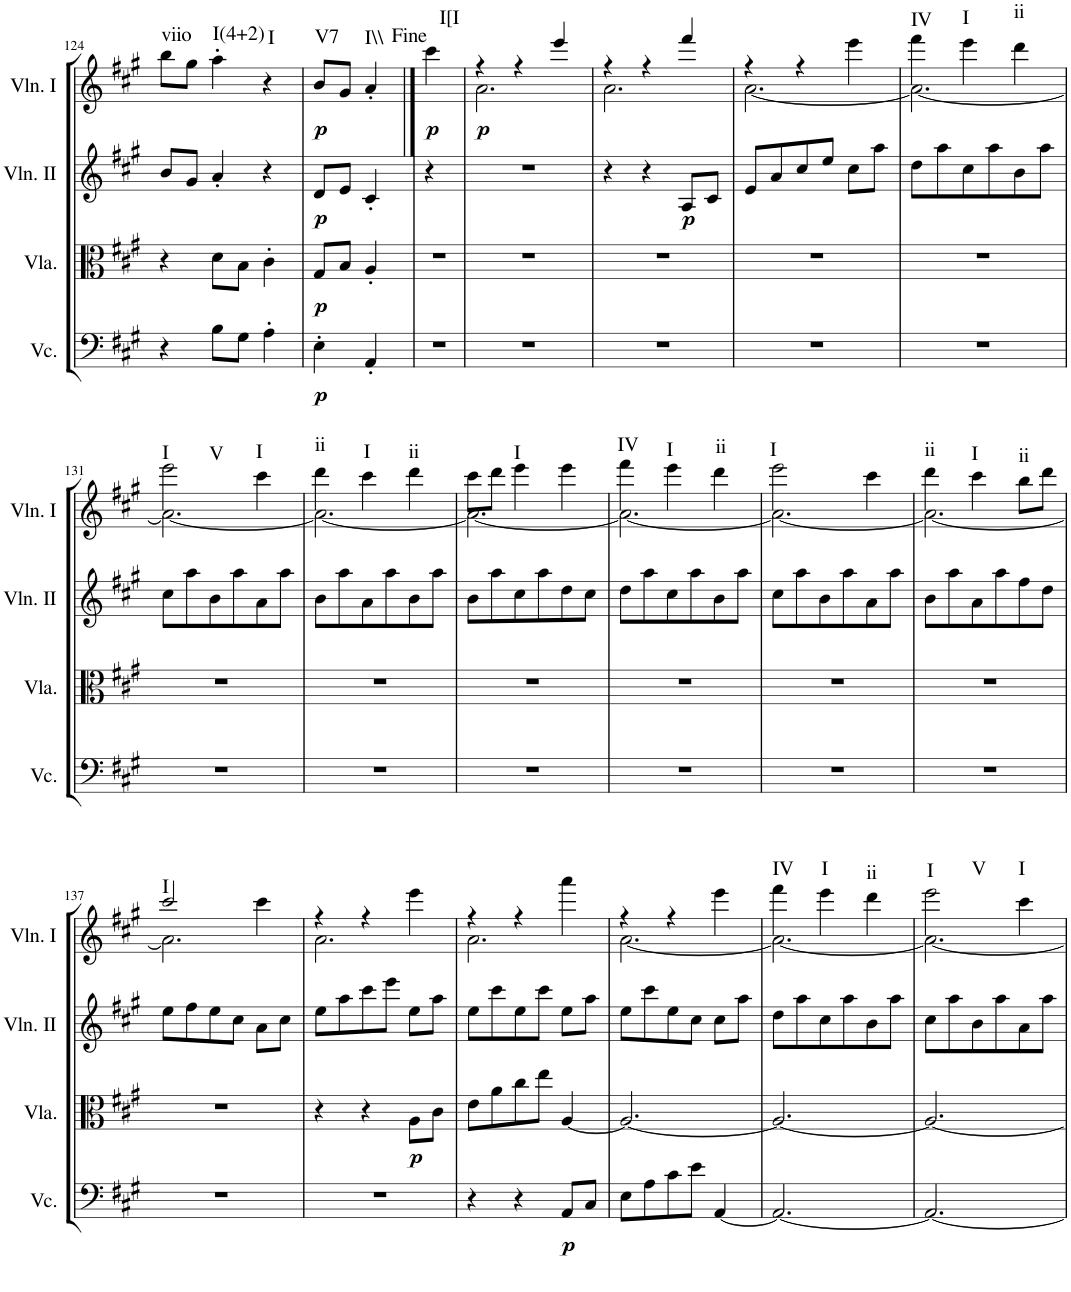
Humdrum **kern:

**kern	**dynam	**kern	**dynam	**kern	**dynam	**kern	**dynam	**harte
*part4	*part4	*part3	*part3	*part2	*part2	*part1	*part1	*part1
*staff4	*staff4	*staff3	*staff3	*staff2	*staff2	*staff1	*staff1	*
*I"Violoncello	*	*I"Viola	*	*I"Violin II	*	*I"Violin I	*	*
*I'Vc.	*	*I'Vla.	*	*I'Vln. II	*	*I'Vln. I	*	*
!!LO:PB:g=z
*clefF4	*	*clefC3	*	*clefG2	*	*clefG2	*	*
*k[f#c#g#]	*	*k[f#c#g#]	*	*k[f#c#g#]	*	*k[f#c#g#]	*	*
*M3/4	*	*M3/4	*	*M3/4	*	*M3/4	*	*
=124	=124	=124	=124	=124	=124	=124	=124	=124
!	!	!	!	!	!	!	!	!LO:H:kt=viio
4r	.	4r	.	8b/L	.	8bb\L	.	N
.	.	.	.	8g#/J	.	8gg#\J	.	.
!	!	!	!	!	!	!	!	!LO:H:kt=I(4+2)
8B\L	.	8d\L	.	4a'/	.	4aa'\	.	N
8G#\J	.	8B\J	.	.	.	.	.	.
!	!	!	!	!	!	!	!	!LO:H:kt=I
4A'\	.	4c#'\	.	4r	.	4r	.	N
=125	=125	=125	=125	=125	=125	=125	=125	=125
!	!LO:DY:b	!	!LO:DY:b	!	!LO:DY:b	!	!LO:DY:b	!LO:H:kt=V7
4E'\	p	8G#/L	p	8d/L	p	8b/L	p	N
.	.	8B/J	.	8e/J	.	8g#/J	.	.
!	!	!	!	!	!	!	!	!LO:H:kt=I\\
4AA'/	.	4A'/	.	4c#'/	.	4a'/	.	N
==126	==126	==126	==126	==126	==126	==126	==126	==126
!	!	!	!	!	!	!	!LO:DY:b	!LO:H:kt=I[I
2.r	.	2.r	.	4r	.	4ccc#\	p	N
.	.	.	.	2ryy	.	2ryy	.	.
=127	=127	=127	=127	=127	=127	=127	=127	=127
*	*	*	*	*	*	*^	*	*
!	!	!	!	!	!	!	!	!LO:DY:b	!
2.r	.	2.r	.	2.r	.	4r	2.a\	p	.
.	.	.	.	.	.	4r	.	.	.
.	.	.	.	.	.	4eee/	.	.	.
=128	=128	=128	=128	=128	=128	=128	=128	=128	=128
2.r	.	2.r	.	4r	.	4r	2.a\	.	.
.	.	.	.	4r	.	4r	.	.	.
!	!	!	!	!	!LO:DY:b	!	!	!	!
.	.	.	.	8A/L	p	4fff#/	.	.	.
.	.	.	.	8c#/J	.	.	.	.	.
=129	=129	=129	=129	=129	=129	=129	=129	=129	=129
2.r	.	2.r	.	8e/L	.	4r	[2.a\	.	.
.	.	.	.	8a/	.	.	.	.	.
.	.	.	.	8cc#/	.	4r	.	.	.
.	.	.	.	8ee/J	.	.	.	.	.
.	.	.	.	8cc#\L	.	4eee\	.	.	.
.	.	.	.	8aa\J	.	.	.	.	.
=130	=130	=130	=130	=130	=130	=130	=130	=130	=130
!	!	!	!	!	!	!	!	!	!LO:H:kt=IV
2.r	.	2.r	.	8dd\L	.	4fff#\	2.a\_	.	N
.	.	.	.	8aa\	.	.	.	.	.
!	!	!	!	!	!	!	!	!	!LO:H:kt=I
.	.	.	.	8cc#\	.	4eee\	.	.	N
.	.	.	.	8aa\	.	.	.	.	.
!	!	!	!	!	!	!	!	!	!LO:H:kt=ii
.	.	.	.	8b\	.	4ddd\	.	.	N
.	.	.	.	8aa\J	.	.	.	.	.
!!LO:LB:g=z	!!
=131	=131	=131	=131	=131	=131	=131	=131	=131	=131
!	!	!	!	!	!	!	!	!	!LO:H:n=1:kt=I
!	!	!	!	!	!	!	!	!	!LO:H:n=2:kt=V
2.r	.	2.r	.	8cc#\L	.	2eee\	2.a\_	.	N N
.	.	.	.	8aa\	.	.	.	.	.
.	.	.	.	8b\	.	.	.	.	.
.	.	.	.	8aa\	.	.	.	.	.
!	!	!	!	!	!	!	!	!	!LO:H:kt=I
.	.	.	.	8a\	.	4ccc#\	.	.	N
.	.	.	.	8aa\J	.	.	.	.	.
=132	=132	=132	=132	=132	=132	=132	=132	=132	=132
!	!	!	!	!	!	!	!	!	!LO:H:kt=ii
2.r	.	2.r	.	8b\L	.	4ddd\	2.a\_	.	N
.	.	.	.	8aa\	.	.	.	.	.
!	!	!	!	!	!	!	!	!	!LO:H:kt=I
.	.	.	.	8a\	.	4ccc#\	.	.	N
.	.	.	.	8aa\	.	.	.	.	.
!	!	!	!	!	!	!	!	!	!LO:H:kt=ii
.	.	.	.	8b\	.	4ddd\	.	.	N
.	.	.	.	8aa\J	.	.	.	.	.
=133	=133	=133	=133	=133	=133	=133	=133	=133	=133
2.r	.	2.r	.	8b\L	.	8ccc#\L	2.a\_	.	.
.	.	.	.	8aa\	.	8ddd\J	.	.	.
!	!	!	!	!	!	!	!	!	!LO:H:kt=I
.	.	.	.	8cc#\	.	4eee\	.	.	N
.	.	.	.	8aa\	.	.	.	.	.
.	.	.	.	8dd\	.	4eee\	.	.	.
.	.	.	.	8cc#\J	.	.	.	.	.
=134	=134	=134	=134	=134	=134	=134	=134	=134	=134
!	!	!	!	!	!	!	!	!	!LO:H:kt=IV
2.r	.	2.r	.	8dd\L	.	4fff#\	2.a\_	.	N
.	.	.	.	8aa\	.	.	.	.	.
!	!	!	!	!	!	!	!	!	!LO:H:kt=I
.	.	.	.	8cc#\	.	4eee\	.	.	N
.	.	.	.	8aa\	.	.	.	.	.
!	!	!	!	!	!	!	!	!	!LO:H:kt=ii
.	.	.	.	8b\	.	4ddd\	.	.	N
.	.	.	.	8aa\J	.	.	.	.	.
=135	=135	=135	=135	=135	=135	=135	=135	=135	=135
!	!	!	!	!	!	!	!	!	!LO:H:kt=I
2.r	.	2.r	.	8cc#\L	.	2eee\	2.a\_	.	N
.	.	.	.	8aa\	.	.	.	.	.
.	.	.	.	8b\	.	.	.	.	.
.	.	.	.	8aa\	.	.	.	.	.
.	.	.	.	8a\	.	4ccc#\	.	.	.
.	.	.	.	8aa\J	.	.	.	.	.
=136	=136	=136	=136	=136	=136	=136	=136	=136	=136
!	!	!	!	!	!	!	!	!	!LO:H:kt=ii
2.r	.	2.r	.	8b\L	.	4ddd\	2.a\_	.	N
.	.	.	.	8aa\	.	.	.	.	.
!	!	!	!	!	!	!	!	!	!LO:H:kt=I
.	.	.	.	8a\	.	4ccc#\	.	.	N
.	.	.	.	8aa\	.	.	.	.	.
!	!	!	!	!	!	!	!	!	!LO:H:kt=ii
.	.	.	.	8ff#\	.	8bb\L	.	.	N
.	.	.	.	8dd\J	.	8ddd\J	.	.	.
!!LO:LB:g=z	!!
=137	=137	=137	=137	=137	=137	=137	=137	=137	=137
!	!	!	!	!	!	!	!	!	!LO:H:kt=I
2.r	.	2.r	.	8ee\L	.	2ccc#/	2.a\]	.	N
.	.	.	.	8ff#\	.	.	.	.	.
.	.	.	.	8ee\	.	.	.	.	.
.	.	.	.	8cc#\J	.	.	.	.	.
.	.	.	.	8a\L	.	4ccc#\	.	.	.
.	.	.	.	8cc#\J	.	.	.	.	.
=138	=138	=138	=138	=138	=138	=138	=138	=138	=138
2.r	.	4r	.	8ee\L	.	4r	2.a\	.	.
.	.	.	.	8aa\	.	.	.	.	.
.	.	4r	.	8ccc#\	.	4r	.	.	.
.	.	.	.	8eee\J	.	.	.	.	.
!	!	!	!LO:DY:b	!	!	!	!	!	!
.	.	8A\L	p	8ee\L	.	4eee\	.	.	.
.	.	8c#\J	.	8aa\J	.	.	.	.	.
=139	=139	=139	=139	=139	=139	=139	=139	=139	=139
4r	.	8e\L	.	8ee\L	.	4r	2.a\	.	.
.	.	8a\	.	8ccc#\	.	.	.	.	.
4r	.	8cc#\	.	8ee\	.	4r	.	.	.
.	.	8ee\J	.	8ccc#\J	.	.	.	.	.
!	!LO:DY:b	!	!	!	!	!	!	!	!
8AA/L	p	[4A/	.	8ee\L	.	4aaa\	.	.	.
8C#/J	.	.	.	8aa\J	.	.	.	.	.
=140	=140	=140	=140	=140	=140	=140	=140	=140	=140
8E\L	.	2.A/_	.	8ee\L	.	4r	[2.a\	.	.
8A\	.	.	.	8ccc#\	.	.	.	.	.
8c#\	.	.	.	8ee\	.	4r	.	.	.
8e\J	.	.	.	8cc#\J	.	.	.	.	.
[4AA/	.	.	.	8cc#\L	.	4eee\	.	.	.
.	.	.	.	8aa\J	.	.	.	.	.
=141	=141	=141	=141	=141	=141	=141	=141	=141	=141
!	!	!	!	!	!	!	!	!	!LO:H:kt=IV
2.AA/_	.	2.A/_	.	8dd\L	.	4fff#\	2.a\_	.	N
.	.	.	.	8aa\	.	.	.	.	.
!	!	!	!	!	!	!	!	!	!LO:H:kt=I
.	.	.	.	8cc#\	.	4eee\	.	.	N
.	.	.	.	8aa\	.	.	.	.	.
!	!	!	!	!	!	!	!	!	!LO:H:kt=ii
.	.	.	.	8b\	.	4ddd\	.	.	N
.	.	.	.	8aa\J	.	.	.	.	.
=142	=142	=142	=142	=142	=142	=142	=142	=142	=142
!	!	!	!	!	!	!	!	!	!LO:H:n=1:kt=I
!	!	!	!	!	!	!	!	!	!LO:H:n=2:kt=V
2.AA/_	.	2.A/_	.	8cc#\L	.	2eee\	2.a\_	.	N N
.	.	.	.	8aa\	.	.	.	.	.
.	.	.	.	8b\	.	.	.	.	.
.	.	.	.	8aa\	.	.	.	.	.
!	!	!	!	!	!	!	!	!	!LO:H:kt=I
.	.	.	.	8a\	.	4ccc#\	.	.	N
.	.	.	.	8aa\J	.	.	.	.	.
*	*	*	*	*	*	*v	*v	*	*
=	=	=	=	=	=	=	=	=
*-	*-	*-	*-	*-	*-	*-	*-	*-
